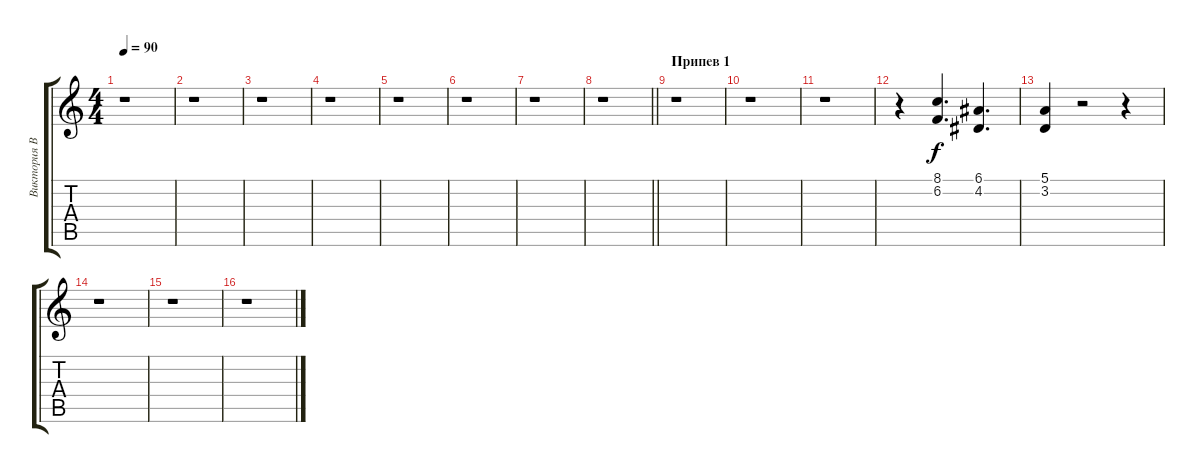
\track ("Виктория Вилоган" "Виктория В") {instrument brightacousticpiano}
\staff {score tabs}
\tuning (E4 B3 G3 D3 A2 E2) {hide}
\ts (4 4)
\tempo 90
\clef g2
\ks c
r.1{dy f} |
r.1 |
r.1 |
r.1 |
r.1 |
r.1 |
r.1 |
\barLineRight lightlight
r.1 |
\section ("" "Припев 1")
r.1 |
r.1 |
r.1 |
r.4 (8.1 6.2).4{d} (6.1 4.2).4{d} |
(5.1 3.2).4 r.2 r.4 |
r.1 |
r.1 |
r.1
